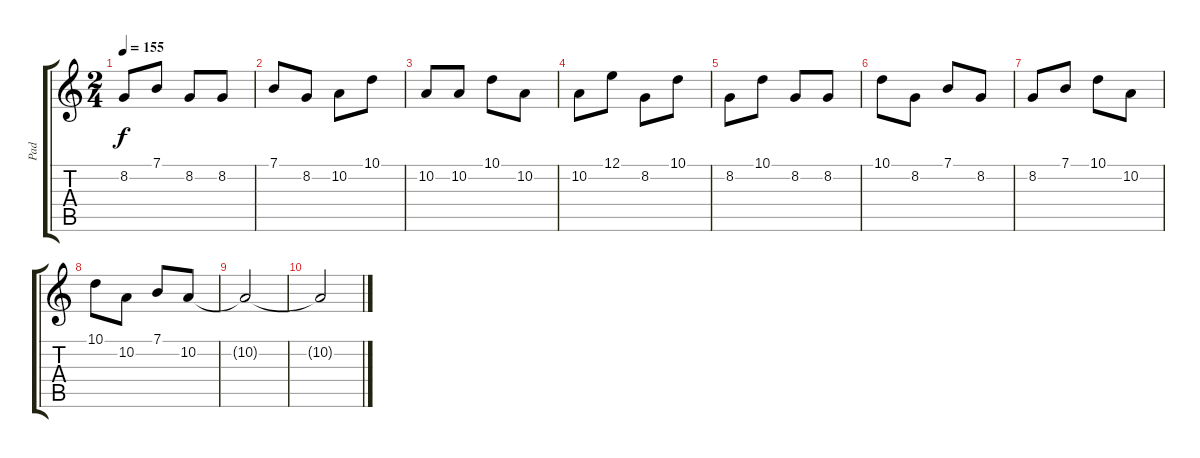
\track ("Pad" "Pad") {instrument pad7halo}
\staff {score tabs}
\tuning (E4 B3 G3 D3 A2 E2) {hide}
\ts (2 4)
\tempo 155
\clef g2
\ks c
8.2.8{dy f} 7.1.8 8.2.8 8.2.8 |
7.1.8 8.2.8 10.2.8 10.1.8 |
10.2.8 10.2.8 10.1.8 10.2.8 |
10.2.8 12.1.8 8.2.8 10.1.8 |
8.2.8 10.1.8 8.2.8 8.2.8 |
10.1.8 8.2.8 7.1.8 8.2.8 |
8.2.8 7.1.8 10.1.8 10.2.8 |
10.1.8{volume 9} 10.2.8 7.1.8 10.2.8 |
10.2{t}.2 |
10.2{t}.2
